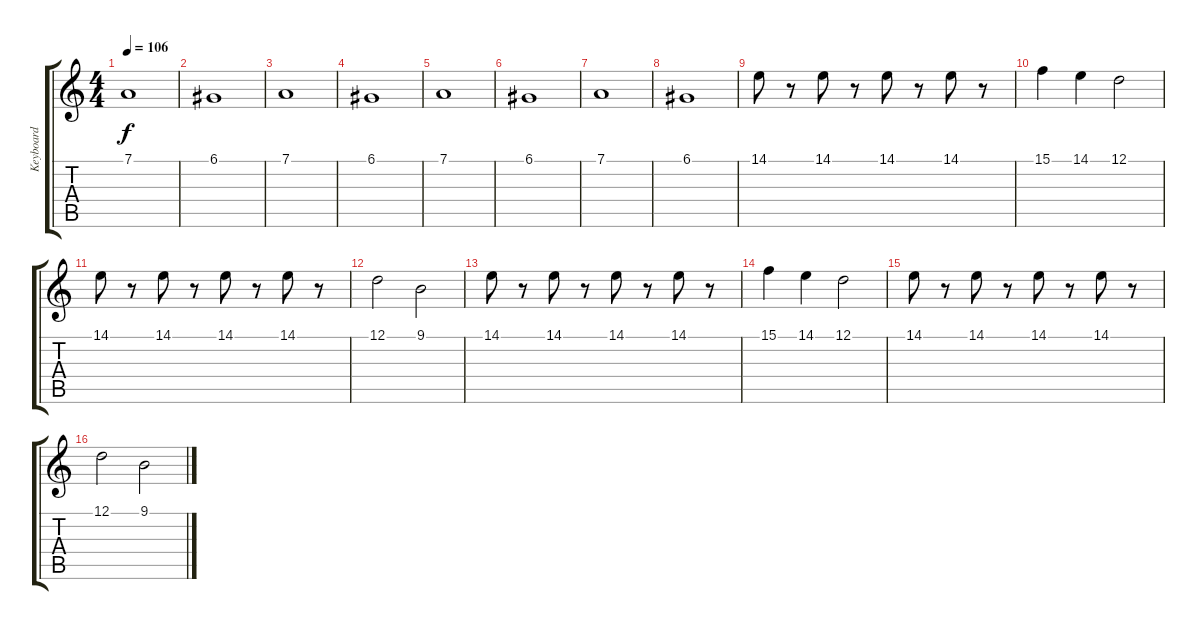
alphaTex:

\track ("Keyboard" "Keyboard") {instrument choiraahs}
\staff {score tabs}
\tuning (D4 A3 F3 C3 G2 D2) {hide}
\ts (4 4)
\tempo 106
\clef g2
\ks c
7.1.1{dy f} |
6.1.1 |
7.1.1 |
6.1.1 |
7.1.1 |
6.1.1 |
7.1.1 |
6.1.1 |
14.1.8 r.8 14.1.8 r.8 14.1.8 r.8 14.1.8 r.8 |
15.1.4 14.1.4 12.1.2 |
14.1.8 r.8 14.1.8 r.8 14.1.8 r.8 14.1.8 r.8 |
12.1.2 9.1.2 |
14.1.8 r.8 14.1.8 r.8 14.1.8 r.8 14.1.8 r.8 |
15.1.4 14.1.4 12.1.2 |
14.1.8 r.8 14.1.8 r.8 14.1.8 r.8 14.1.8 r.8 |
12.1.2 9.1.2
